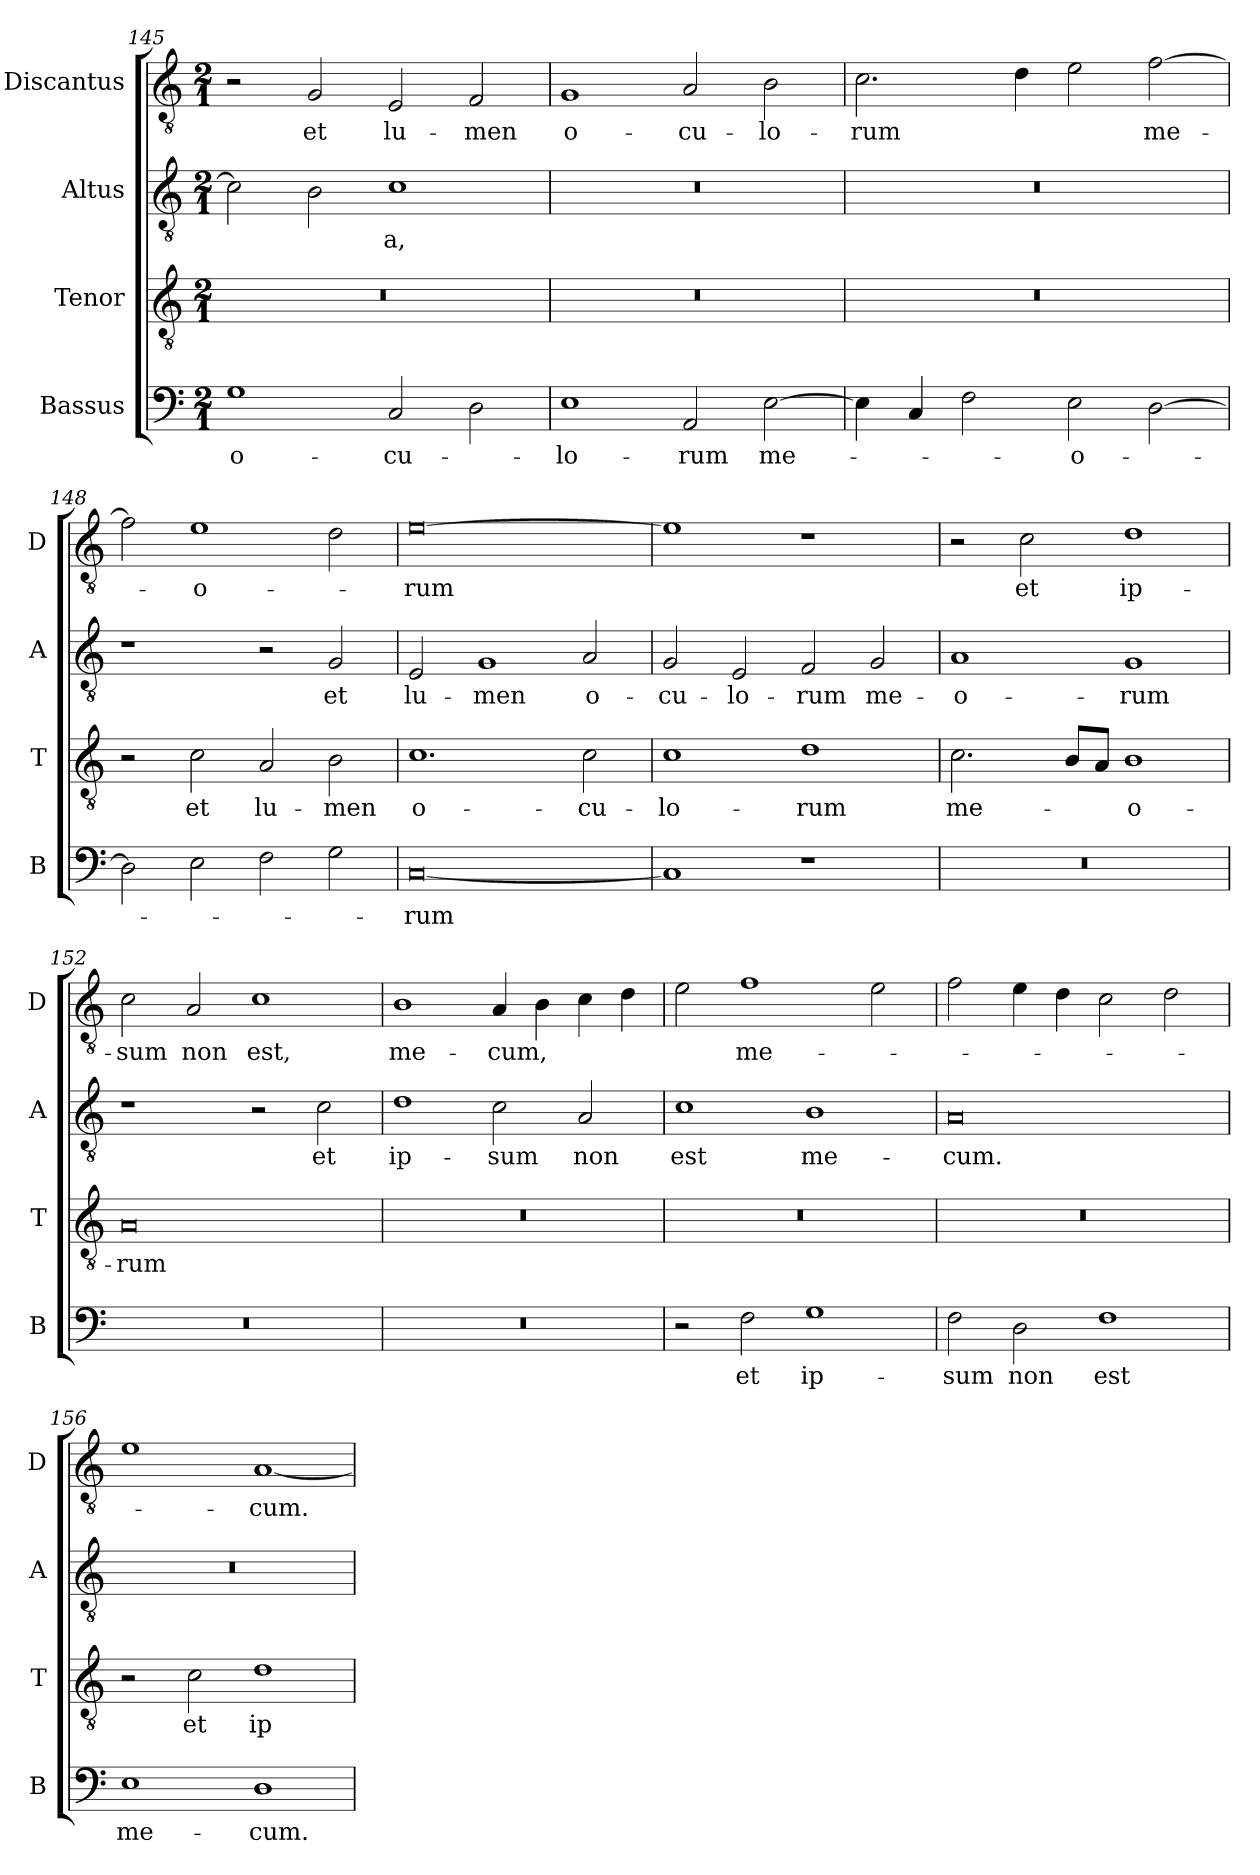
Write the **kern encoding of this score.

**kern	**text	**kern	**text	**kern	**text	**kern	**text
*part4	*part4	*part3	*part3	*part2	*part2	*part1	*part1
*staff4	*staff4	*staff3	*staff3	*staff2	*staff2	*staff1	*staff1
*I"Bassus	*	*I"Tenor	*	*I"Altus	*	*I"Discantus	*
*I'B	*	*I'T	*	*I'A	*	*I'D	*
*clefF4	*	*clefGv2	*	*clefGv2	*	*clefGv2	*
*k[]	*	*k[]	*	*k[]	*	*k[]	*
*M2/1	*	*M2/1	*	*M2/1	*	*M2/1	*
=145	=145	=145	=145	=145	=145	=145	=145
1G	o-	0r	.	2c\]	.	2r	.
.	.	.	.	2B\	.	2G/	et
2C/	-cu-	.	.	1c	-a,	2E/	lu-
2D\	.	.	.	.	.	2F/	-men
=146	=146	=146	=146	=146	=146	=146	=146
1E	-lo-	0r	.	0r	.	1G	o-
2AA/	-rum	.	.	.	.	2A/	-cu-
[2E\	me-	.	.	.	.	2B\	-lo-
=147	=147	=147	=147	=147	=147	=147	=147
4E\]	.	0r	.	0r	.	2.c\	-rum
4C/	.	.	.	.	.	.	.
2F\	.	.	.	.	.	.	.
.	.	.	.	.	.	4d\	.
2E\	-o-	.	.	.	.	2e\	.
[2D\	.	.	.	.	.	[2f\	me-
=148	=148	=148	=148	=148	=148	=148	=148
2D\]	.	2r	.	1r	.	2f\]	.
2E\	.	2c\	et	.	.	1e	-o-
2F\	.	2A/	lu-	2r	.	.	.
2G\	.	2B\	-men	2G/	et	2d\	.
=149	=149	=149	=149	=149	=149	=149	=149
[0C	-rum	1.c	o-	2E/	lu-	[0e	-rum
.	.	.	.	1G	-men	.	.
.	.	2c\	-cu-	2A/	o-	.	.
=150	=150	=150	=150	=150	=150	=150	=150
1C]	.	1c	-lo-	2G/	-cu-	1e]	.
.	.	.	.	2E/	-lo-	.	.
1r	.	1d	-rum	2F/	-rum	1r	.
.	.	.	.	2G/	me-	.	.
=151	=151	=151	=151	=151	=151	=151	=151
0r	.	2.c\	me-	1A	-o-	2r	.
.	.	.	.	.	.	2c\	et
.	.	8B/L	.	.	.	.	.
.	.	8A/J	.	.	.	.	.
.	.	1B	-o-	1G	-rum	1d	ip-
=152	=152	=152	=152	=152	=152	=152	=152
0r	.	0A	-rum	1r	.	2c\	-sum
.	.	.	.	.	.	2A/	non
.	.	.	.	2r	.	1c	est,
.	.	.	.	2c\	et	.	.
=153	=153	=153	=153	=153	=153	=153	=153
0r	.	0r	.	1d	ip-	1B	me-
.	.	.	.	2c\	-sum	4A/	cum,
.	.	.	.	.	.	4B\	.
.	.	.	.	2A/	non	4c\	.
.	.	.	.	.	.	4d\	.
=154	=154	=154	=154	=154	=154	=154	=154
2r	.	0r	.	1c	est	2e\	.
2F\	et	.	.	.	.	1f	me-
1G	ip-	.	.	1B	me-	.	.
.	.	.	.	.	.	2e\	.
=155	=155	=155	=155	=155	=155	=155	=155
2F\	-sum	0r	.	0A	-cum.	2f\	.
2D\	non	.	.	.	.	4e\	.
.	.	.	.	.	.	4d\	.
1F	est	.	.	.	.	2c\	.
.	.	.	.	.	.	2d\	.
=156	=156	=156	=156	=156	=156	=156	=156
1E	me-	2r	.	0r	.	1e	.
.	.	2c\	et	.	.	.	.
1D	-cum.	1d	ip-	.	.	[1A	-cum.
=	=	=	=	=	=	=	=
*-	*-	*-	*-	*-	*-	*-	*-
